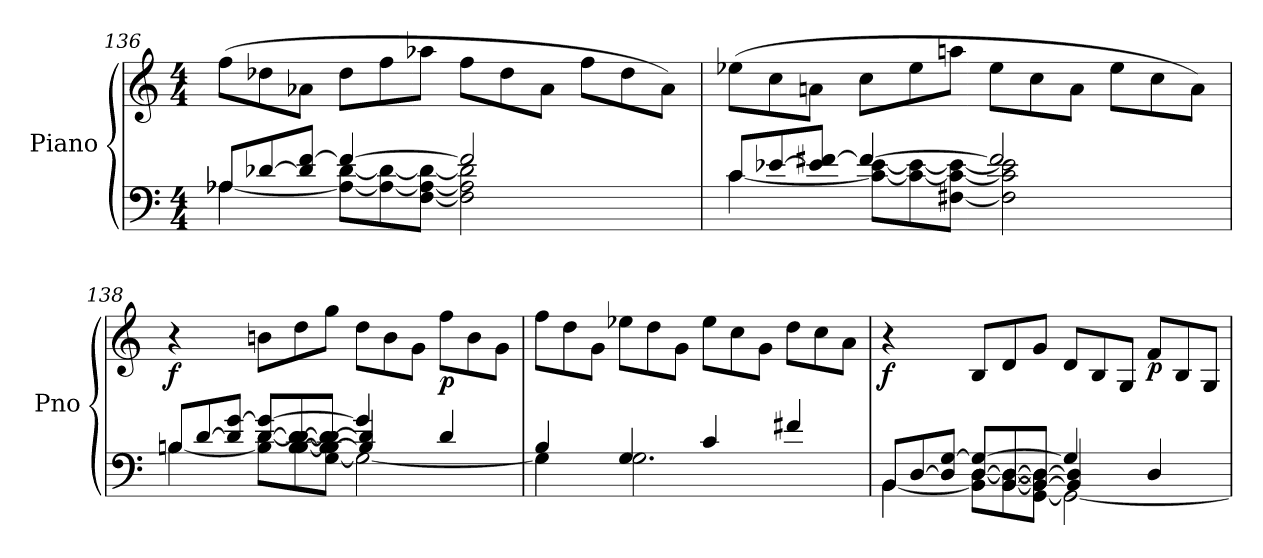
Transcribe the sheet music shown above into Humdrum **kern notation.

**kern	**kern	**dynam
*part1	*part1	*part1
*staff2	*staff1	*staff1/2
*I"Piano	*	*
*I'Pno	*	*
*clefF4	*clefG2	*
*k[]	*k[]	*
*M4/4	*M4/4	*
*Xtuplet	*Xtuplet	*
=136	=136	=136
*^	*	*
12A-X/L	[4A-\	(12ff\L	.
[12d-X/	.	12dd-X\	.
12d-/] [12f/J	.	12a-X\J	.
4f/_	12A-\_ [12d-\L	12dd-\L	.
.	12A-\_ 12d-\_	12ff\	.
.	[12F\ 12A-\_ 12d-\_J	12aa-X\J	.
2f/]	2F\] 2A-\] 2d-\]	12ff\L	.
.	.	12dd-\	.
.	.	12a-\J	.
.	.	12ff\L	.
.	.	12dd-\	.
.	.	12a-\J)	.
=137	=137	=137	=137
12c/L	[4c\	(12ee-X\L	.
[12e-X/	.	12cc\	.
12e-/] [12f#X/J	.	12an\J	.
4f#/_	12c\_ [12e-\L	12cc\L	.
.	12c\_ 12e-\_	12ee-\	.
.	[12F#X\ 12c\_ 12e-\_J	12aan\J	.
2f#/]	2F#\] 2c\] 2e-\]	12ee-\L	.
.	.	12cc\	.
.	.	12a\J	.
.	.	12ee-\L	.
.	.	12cc\	.
.	.	12a\J)	.
!!LO:LB:g=z
=138	=138	=138	=138
*	*^	*	*
!	!	!	!	!LO:DY:b
12B/L	[4Bn\	4ryy	4r	f
[12d/	.	.	.	.
12d/] [12g/J	.	.	.	.
4g/_	12B\] [12d\L	[12dL	12bn\L	.
.	[12B\ 12d\_	[12B 12d_	12dd\	.
.	[12G\ 12B\] 12d\]J	12B_ 12d_J	12gg\J	.
4g/]	2G\_	4B/] 4d/]	12dd\L	.
.	.	.	12b\	.
.	.	.	12g\J	.
!	!	!	!	!LO:DY:b
4d/	.	4ryy	12ff\L	p
.	.	.	12b\	.
.	.	.	12g\J	.
*	*v	*v	*	*
=139	=139	=139	=139
4B/	4G\]	12ff\L	.
.	.	12dd\	.
.	.	12g\J	.
4G/	2.G\	12ee-X\L	.
.	.	12dd\	.
.	.	12g\J	.
4c/	.	12ee-\L	.
.	.	12cc\	.
.	.	12g\J	.
4f#X/	.	12dd\L	.
.	.	12cc\	.
.	.	12a\J	.
=140	=140	=140	=140
*	*^	*	*
!	!	!	!	!LO:DY:b
12BB/L	[4BB\	4ryy	4r	f
[12D/	.	.	.	.
12D/] [12G/J	.	.	.	.
4G/_	12BB\] [12D\L	[12DL	12B/L	.
.	[12BB\ 12D\_	[12BB 12D_	12d/	.
.	[12GG\ 12BB\] 12D\]J	12BB_ 12D_J	12g/J	.
4G/]	2GG\_	4BB/] 4D/]	12d/L	.
.	.	.	12B/	.
.	.	.	12G/J	.
!	!	!	!	!LO:DY:b
4D/	.	4ryy	12f/L	p
.	.	.	12B/	.
.	.	.	12G/J	.
*v	*v	*v	*	*
=	=	=
*-	*-	*-
